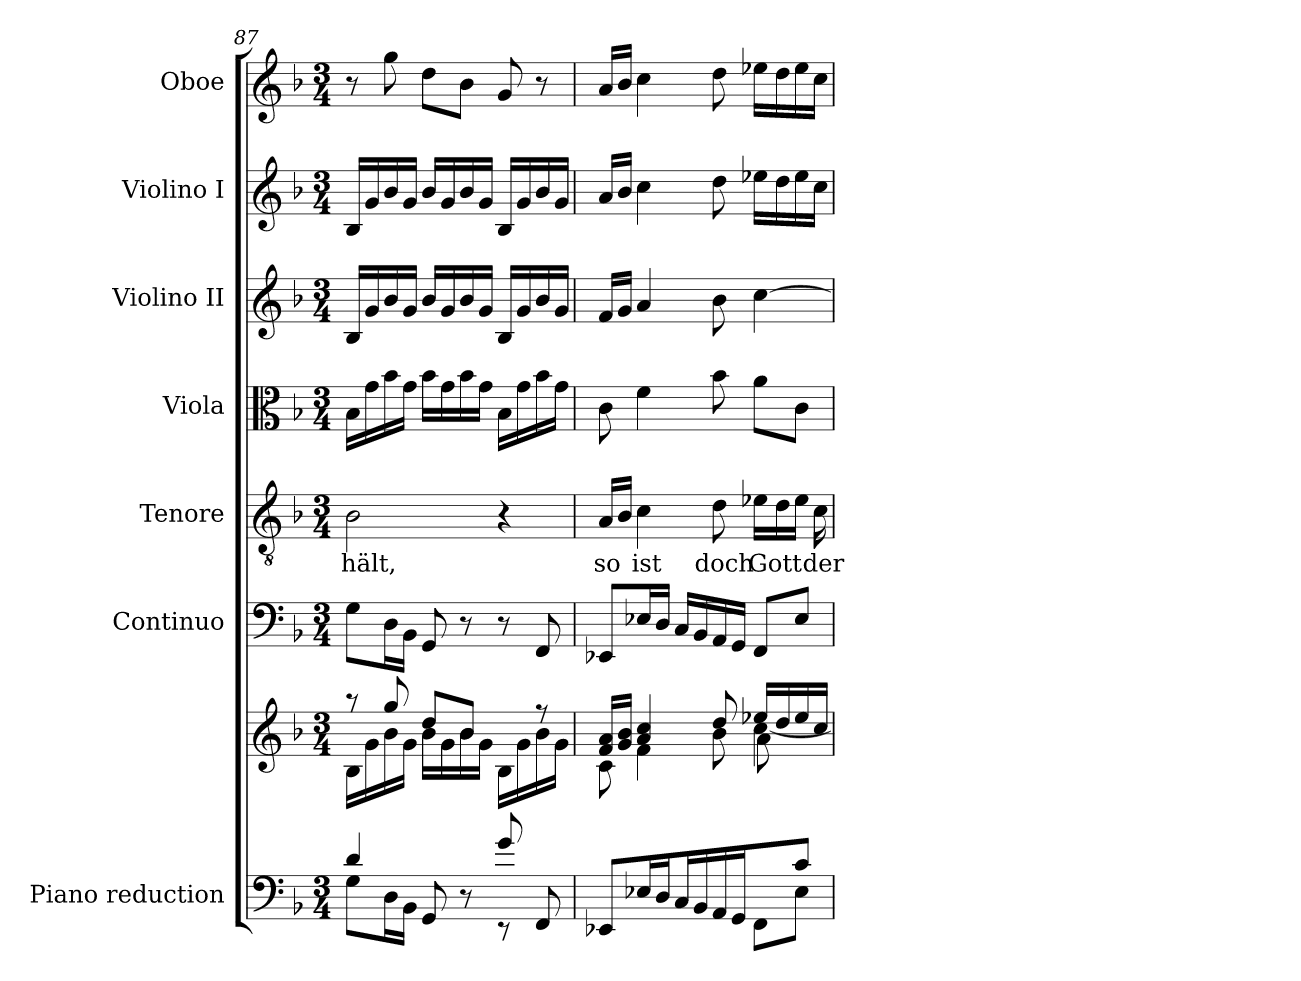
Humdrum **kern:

**kern	**kern	**kern	**kern	**text	**kern	**kern	**kern	**kern
*part7	*part7	*part6	*part5	*part5	*part4	*part3	*part2	*part1
*staff8	*staff7	*staff6	*staff5	*staff5	*staff4	*staff3	*staff2	*staff1
*I"Piano reduction	*	*I"Continuo	*I"Tenore	*	*I"Viola	*I"Violino II	*I"Violino I	*I"Oboe
*I'Pno	*	*	*	*	*I'Vla	*I'Vln	*I'Vln	*I'Ob
*clefF4	*clefG2	*clefF4	*clefGv2	*	*clefC3	*clefG2	*clefG2	*clefG2
*k[b-]	*k[b-]	*k[b-]	*k[b-]	*	*k[b-]	*k[b-]	*k[b-]	*k[b-]
*M3/4	*M3/4	*M3/4	*M3/4	*	*M3/4	*M3/4	*M3/4	*M3/4
=87	=87	=87	=87	=87	=87	=87	=87	=87
*^	*^	*	*	*	*	*	*	*
*	*^	*	*	*	*	*	*	*	*	*
!	!	!	!	!	!	!	!LO:LY:b	!	!	!	!
2ryy	4d/	8G\L	8r	16B-\LL	8G\L	2B-\	hält,	16B-\LL	16B-/LL	16B-/LL	8r
.	.	.	.	16g\	.	.	.	16g\	16g/	16g/	.
.	.	16D\L	8gg/	16b-\	16D\L	.	.	16b-\	16b-/	16b-/	8gg\
.	.	16BB-\JJ	.	16g\JJ	16BB-\JJ	.	.	16g\JJ	16g/JJ	16g/JJ	.
.	8GG/	8ryy	8dd/L	16b-\LL	8GG/	.	.	16b-\LL	16b-/LL	16b-/LL	8dd\L
.	.	.	.	16g\	.	.	.	16g\	16g/	16g/	.
.	8r	8ryy	8b-/J	16b-\	8r	.	.	16b-\	16b-/	16b-/	8b-\J
.	.	.	.	16g\JJ	.	.	.	16g\JJ	16g/JJ	16g/JJ	.
8g/	8r	8ryy	8ryy	16B-\LL	8r	4r	.	16B-\LL	16B-/LL	16B-/LL	8g/
.	.	.	.	16g\	.	.	.	16g\	16g/	16g/	.
8ryy	8FF/	8ryy	8r	16b-\	8FF/	.	.	16b-\	16b-/	16b-/	8r
.	.	.	.	16g\JJ	.	.	.	16g\JJ	16g/JJ	16g/JJ	.
*	*v	*v	*	*	*	*	*	*	*	*	*
=88	=88	=88	=88	=88	=88	=88	=88	=88	=88	=88
*	*	*	*^	*	*	*	*	*	*	*
!	!	!	!	!	!	!	!LO:LY:b	!	!	!	!
8EE-X/L	2ryy	16f/ 16a/LL	8c\	2ryy	8EE-X/L	16A/LL	so	8c\	16f/LL	16a/LL	16a/LL
.	.	16g/ 16b-/JJ	.	.	.	16B-/JJ	.	.	16g/JJ	16b-/JJ	16b-/JJ
!	!	!	!	!	!	!	!LO:LY:b	!	!	!	!
16E-X/L	.	4a/ 4cc/	4f\	.	16E-X/L	4c\	ist	4f\	4a/	4cc\	4cc\
16D/JJ	.	.	.	.	16D/JJ	.	.	.	.	.	.
16C/LL	.	.	.	.	16C/LL	.	.	.	.	.	.
16BB-/	.	.	.	.	16BB-/	.	.	.	.	.	.
!	!	!	!	!	!	!	!LO:LY:b	!	!	!	!
16AA/	.	8dd/	8b-\	.	16AA/	8d\	doch	8b-\	8b-\	8dd\	8dd\
16GG/JJ	.	.	.	.	16GG/JJ	.	.	.	.	.	.
!	!	!	!	!	!	!	!LO:LY:b	!	!	!	!
8ryy	8FF\L	16ee-X/LL	[4cc\	8a\L	8FF/L	16e-X\LL	Gott	8a\L	[4cc\	16ee-X\LL	16ee-X\LL
.	.	16dd/	.	.	.	16d\	.	.	.	16dd\	16dd\
8c/J	8E-\J	16ee-/	.	8ryy	8E-/J	16e-\JJ	.	8c\J	.	16ee-\	16ee-\
!	!	!	!	!	!	!	!LO:LY:b	!	!	!	!
.	.	16cc/JJ	.	.	.	16c\	der	.	.	16cc\JJ	16cc\JJ
*v	*v	*	*	*	*	*	*	*	*	*	*
*	*v	*v	*v	*	*	*	*	*	*	*
=	=	=	=	=	=	=	=	=
*-	*-	*-	*-	*-	*-	*-	*-	*-
